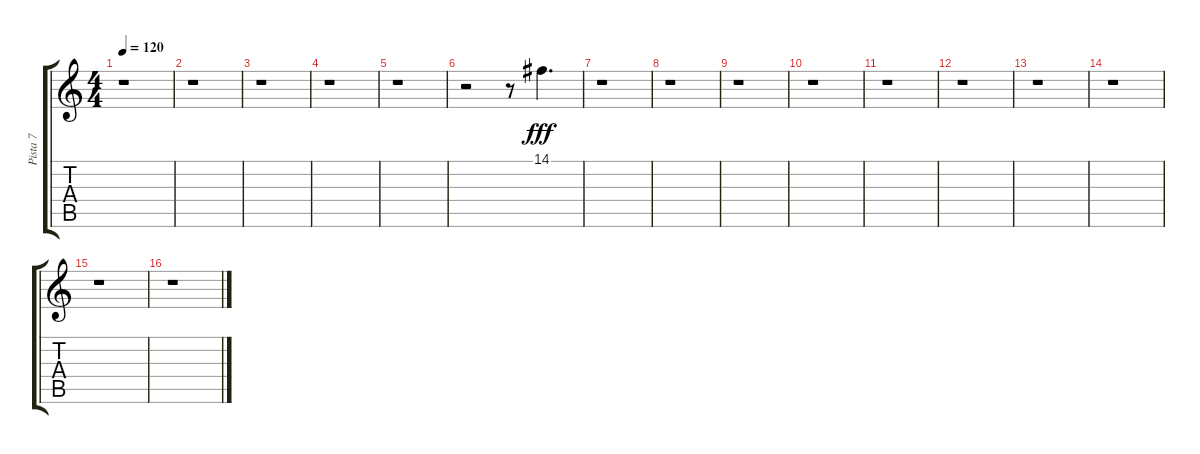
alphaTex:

\track ("Pista 7" "Pista 7") {instrument trumpet}
\staff {score tabs}
\tuning (E4 B3 G3 D3 A2 E2) {hide}
\ts (4 4)
\tempo 120
\clef g2
\ks c
r.1{dy fff} |
r.1 |
r.1 |
r.1 |
r.1 |
r.2 r.8 14.1.4{d} |
r.1 |
r.1 |
r.1 |
r.1 |
r.1 |
r.1 |
r.1 |
r.1 |
r.1 |
r.1
